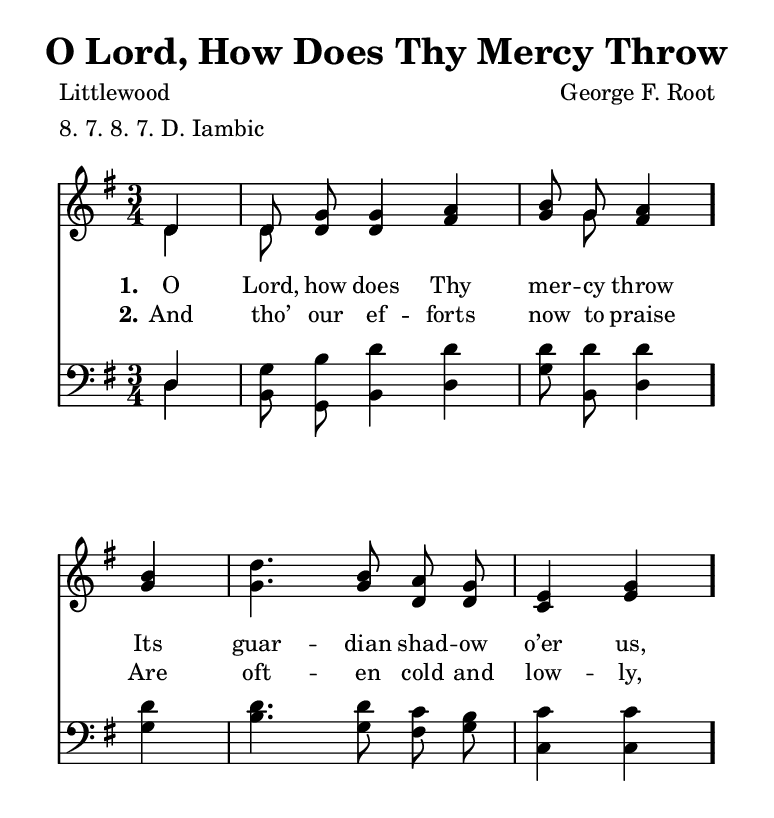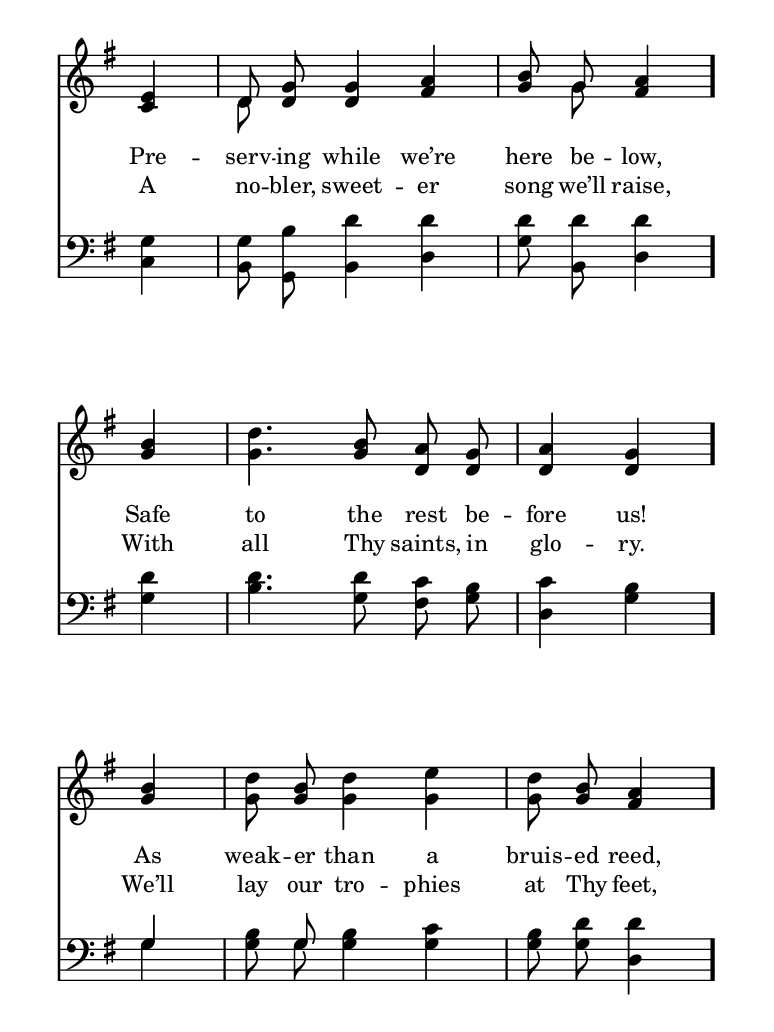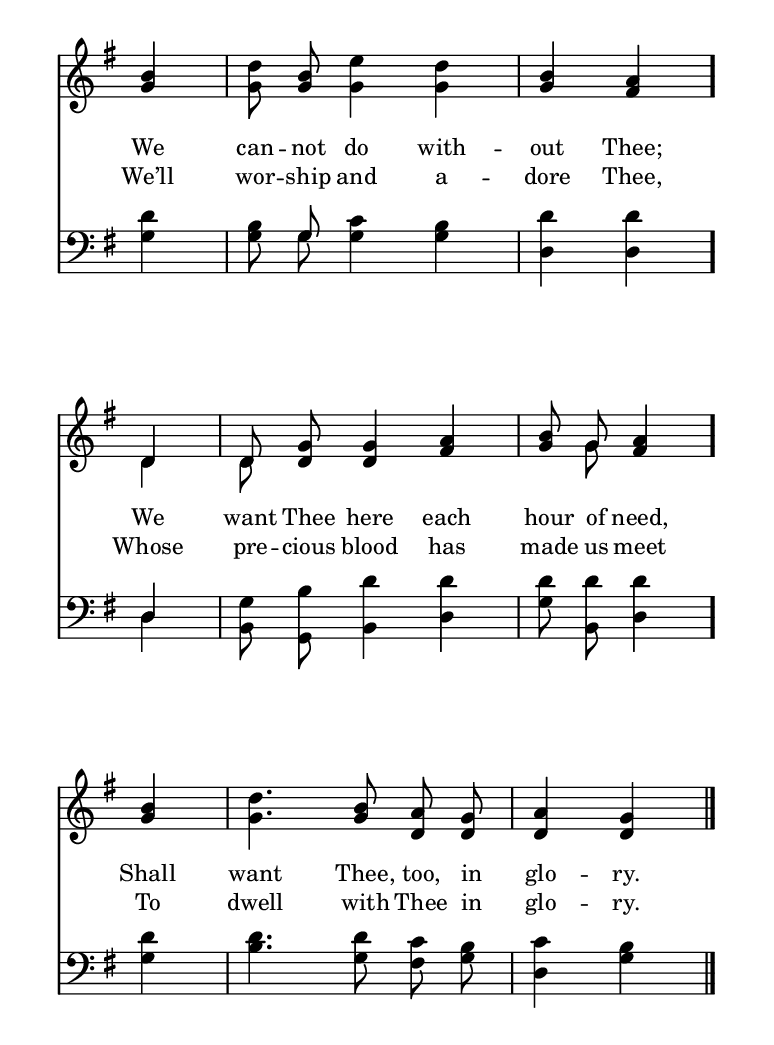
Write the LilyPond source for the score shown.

\include "common/global.ily"
\paper {
  \include "common/paper.ily"
  ragged-bottom = ##t
  systems-per-page = #(cond (is-eogsized 2) (#t #f))
  system-system-spacing.padding = 11
}

\header{
  hymnnumber = "251"
  title = "O Lord, How Does Thy Mercy Throw"
  tunename = "Shining Shore"
  meter = "8. 7. 8. 7. D. Iambic"
  poet = "Littlewood"
  composer = "George F. Root"
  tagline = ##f
}

% for fermata in MIDI
ta = { \tempo 4=80 }
tb = { \tempo 4=40 }

patternAA = { c4 | c8 c8 c4 c4 | c8 c8 c4 }
patternAB = { c4 | c8 c8 c4 c4 | c4 c4 }

patternBA = { c4 | c4. c8 c8 c8 | c4 c4 }

global = {
  \include "common/overrides.ily"
  \override Staff.TimeSignature.style = #'numbered
  \time 3/4
  \override Score.MetronomeMark.transparent = ##t % hide all fermata changes too
  \ta
  \key g \major
  \partial 4
  \autoBeamOff
}

notesSoprano = {
\global
\relative c' {

  \changePitch \patternAA { d | d g g a | b g a }
  \changePitch \patternBA { b | d b a g | e g }
  \changePitch \patternAA { e | d g g a | b g a }
  \changePitch \patternBA { b | d b a g | a g }

  \changePitch \patternAA { b | d b d e | d b a }
  \changePitch \patternAB { b | d b e d | b a }
  \changePitch \patternAA { d, | d g g a | b g a }
  \changePitch \patternBA { b | d b a g | a g }

  \bar "|."

}
}

notesAlto = {
\global
\relative e' {

  \changePitch \patternAA { d | d d d fis | g g fis }
  \changePitch \patternBA { g | g g d d | c e }
  \changePitch \patternAA { c | d d d fis | g g fis }
  \changePitch \patternBA { g | g g d d | d d }

  \changePitch \patternAA { g | g g g g | g g fis }
  \changePitch \patternAB { g | g g g g | g fis }
  \changePitch \patternAA { d | d d d fis | g g fis }
  \changePitch \patternBA { g | g g d d | d d }

}
}

notesTenor = {
\global
\relative a, {

  \changePitch \patternAA { d | g b d d | d d d }
  \changePitch \patternBA { d | d d c b | c c }
  \changePitch \patternAA { g | g b d d | d d d }
  \changePitch \patternBA { d | d d c b | c b }

  \changePitch \patternAA { g | b g b c | b d d }
  \changePitch \patternAB { d | b g c b | d d }
  \changePitch \patternAA { d, | g b d d | d d d }
  \changePitch \patternBA { d | d d c b | c b }

}
}

notesBass = {
\global
\relative f {

  \changePitch \patternAA { d | b g b d | g b, d }
  \changePitch \patternBA { g | b g fis g | c, c }
  \changePitch \patternAA { c | b g b d | g b, d }
  \changePitch \patternBA { g | b g fis g | d g }

  \changePitch \patternAA { g | g g g g | g g d }
  \changePitch \patternAB { g | g g g g | d d }
  \changePitch \patternAA { d | b g b d | g b, d }
  \changePitch \patternBA { g | b g fis g | d g }

}
}

wordsA = \lyricmode {
\set stanza = "1."

O Lord, how does Thy mer -- cy throw \bar "."
Its guar -- dian shad -- ow o’er us, \bar "." \break
Pre -- serv -- ing while we’re here be -- low, \bar "."
Safe to the rest be -- fore us! \bar "." \break
As weak -- er than a bruis -- ed reed, \bar "."
We can -- not do with -- out Thee; \bar "." \break
We want Thee here each hour of need, \bar "."
Shall want Thee, too, in glo -- ry. \bar "." \break

}

wordsB = \lyricmode {
\set stanza = "2."

And tho’ our ef -- forts now to praise
Are oft -- en cold and low -- ly,
A no -- bler, sweet -- er song we’ll raise,
With all Thy saints, in glo -- ry.
We’ll lay our tro -- phies at Thy feet,
We’ll wor -- ship and a -- dore Thee,
Whose pre -- cious blood has made us meet
To dwell with Thee in glo -- ry.

}

\score {
  \context ChoirStaff <<
    \context Staff = upper <<
      \set Staff.autoBeaming = ##f
      \set ChoirStaff.systemStartDelimiter = #'SystemStartBar
      \set ChoirStaff.printPartCombineTexts = ##f
      \partcombine #'(2 . 9) \notesSoprano \notesAlto
      \context NullVoice = sopranos { \voiceOne << \notesSoprano >> }
      \context NullVoice = altos { \voiceTwo << \notesAlto >> }
      \context Lyrics = one   \lyricsto sopranos \wordsA
      \context Lyrics = two   \lyricsto sopranos \wordsB
    >>
    \context Staff = men <<
      \set Staff.autoBeaming = ##f
      \clef bass
      \set ChoirStaff.printPartCombineTexts = ##f
      \partcombine #'(2 . 9) \notesTenor \notesBass
      \context NullVoice = tenors { \voiceOne << \notesTenor >> }
      \context NullVoice = basses { \voiceTwo << \notesBass >> }
    >>
  >>
  \layout {
    \include "common/layout.ily"
  }
  \midi{
    \include "common/midi.ily"
  }
}

\version "2.19.49"  % necessary for upgrading to future LilyPond versions.

% vi:set et ts=2 sw=2 ai nocindent syntax=lilypond:
